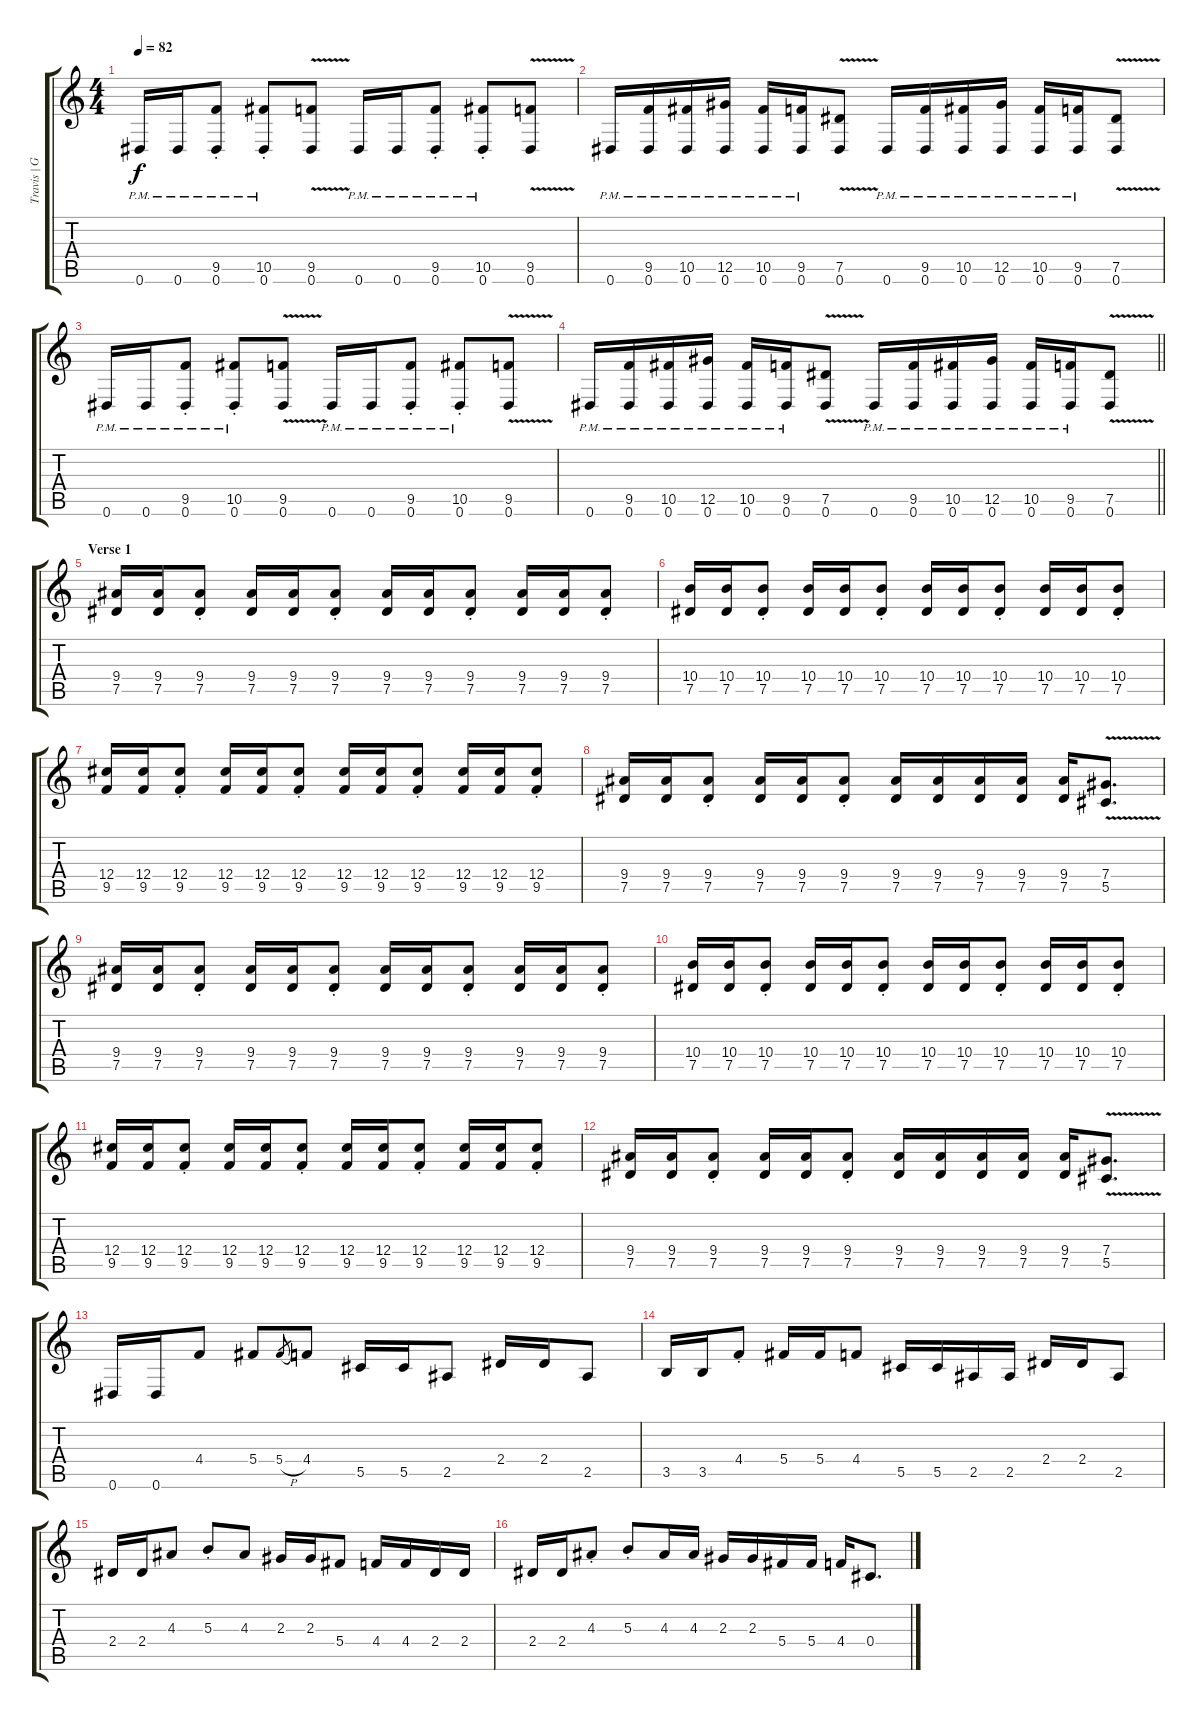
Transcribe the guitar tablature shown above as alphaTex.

\track ("Travis | Gtr. 2" "Travis | G") {instrument overdrivenguitar}
\staff {score tabs}
\tuning (Eb4 Bb3 Gb3 Db3 Ab2 Eb2) {hide}
\ts (4 4)
\tempo 82
\clef g2
\ks c
0.6{pm}.16{dy f} 0.6{pm}.16 (9.5{pm st} 0.6{pm st}).8 (10.5{pm st} 0.6{pm st}).8 (9.5{v} 0.6).8 0.6{pm}.16 0.6{pm}.16 (9.5{pm st} 0.6{pm st}).8 (10.5{pm st} 0.6{pm st}).8 (9.5{v} 0.6).8 |
0.6{pm}.16 (9.5{pm} 0.6{pm}).16 (10.5{pm} 0.6{pm}).16 (12.5{pm} 0.6{pm}).16 (10.5{pm} 0.6{pm}).16 (9.5{pm} 0.6{pm}).16 (7.5{v} 0.6).8 0.6{pm}.16 (9.5{pm} 0.6{pm}).16 (10.5{pm} 0.6{pm}).16 (12.5{pm} 0.6{pm}).16 (10.5{pm} 0.6{pm}).16 (9.5{pm} 0.6{pm}).16 (7.5{v} 0.6).8 |
0.6{pm}.16 0.6{pm}.16 (9.5{pm st} 0.6{pm st}).8 (10.5{pm st} 0.6{pm st}).8 (9.5{v} 0.6).8 0.6{pm}.16 0.6{pm}.16 (9.5{pm st} 0.6{pm st}).8 (10.5{pm st} 0.6{pm st}).8 (9.5{v} 0.6).8 |
\barLineRight lightlight
0.6{pm}.16 (9.5{pm} 0.6{pm}).16 (10.5{pm} 0.6{pm}).16 (12.5{pm} 0.6{pm}).16 (10.5{pm} 0.6{pm}).16 (9.5{pm} 0.6{pm}).16 (7.5{v} 0.6).8 0.6{pm}.16 (9.5{pm} 0.6{pm}).16 (10.5{pm} 0.6{pm}).16 (12.5{pm} 0.6{pm}).16 (10.5{pm} 0.6{pm}).16 (9.5{pm} 0.6{pm}).16 (7.5{v} 0.6).8 |
\section ("" "Verse 1")
(9.4 7.5).16 (9.4 7.5).16 (9.4{st} 7.5{st}).8 (9.4 7.5).16 (9.4 7.5).16 (9.4{st} 7.5{st}).8 (9.4 7.5).16 (9.4 7.5).16 (9.4{st} 7.5{st}).8 (9.4 7.5).16 (9.4 7.5).16 (9.4{st} 7.5{st}).8 |
(10.4 7.5).16 (10.4 7.5).16 (10.4{st} 7.5{st}).8 (10.4 7.5).16 (10.4 7.5).16 (10.4{st} 7.5{st}).8 (10.4 7.5).16 (10.4 7.5).16 (10.4{st} 7.5{st}).8 (10.4 7.5).16 (10.4 7.5).16 (10.4{st} 7.5{st}).8 |
(12.4 9.5).16 (12.4 9.5).16 (12.4{st} 9.5{st}).8 (12.4 9.5).16 (12.4 9.5).16 (12.4{st} 9.5{st}).8 (12.4 9.5).16 (12.4 9.5).16 (12.4{st} 9.5{st}).8 (12.4 9.5).16 (12.4 9.5).16 (12.4{st} 9.5{st}).8 |
(9.4 7.5).16 (9.4 7.5).16 (9.4{st} 7.5{st}).8 (9.4 7.5).16 (9.4 7.5).16 (9.4{st} 7.5{st}).8 (9.4 7.5).16 (9.4 7.5).16 (9.4 7.5).16 (9.4 7.5).16 (9.4 7.5).16 (7.4{v} 5.5{v}).8{d} |
(9.4 7.5).16 (9.4 7.5).16 (9.4{st} 7.5{st}).8 (9.4 7.5).16 (9.4 7.5).16 (9.4{st} 7.5{st}).8 (9.4 7.5).16 (9.4 7.5).16 (9.4{st} 7.5{st}).8 (9.4 7.5).16 (9.4 7.5).16 (9.4{st} 7.5{st}).8 |
(10.4 7.5).16 (10.4 7.5).16 (10.4{st} 7.5{st}).8 (10.4 7.5).16 (10.4 7.5).16 (10.4{st} 7.5{st}).8 (10.4 7.5).16 (10.4 7.5).16 (10.4{st} 7.5{st}).8 (10.4 7.5).16 (10.4 7.5).16 (10.4{st} 7.5{st}).8 |
(12.4 9.5).16 (12.4 9.5).16 (12.4{st} 9.5{st}).8 (12.4 9.5).16 (12.4 9.5).16 (12.4{st} 9.5{st}).8 (12.4 9.5).16 (12.4 9.5).16 (12.4{st} 9.5{st}).8 (12.4 9.5).16 (12.4 9.5).16 (12.4{st} 9.5{st}).8 |
(9.4 7.5).16 (9.4 7.5).16 (9.4{st} 7.5{st}).8 (9.4 7.5).16 (9.4 7.5).16 (9.4{st} 7.5{st}).8 (9.4 7.5).16 (9.4 7.5).16 (9.4 7.5).16 (9.4 7.5).16 (9.4 7.5).16 (7.4{v} 5.5{v}).8{d} |
0.6.16 0.6.16 4.4.8 5.4.8 5.4{h}.8{gr} 4.4.8 5.5.16 5.5.16 2.5.8 2.4.16 2.4.16 2.5.8 |
3.5.16 3.5.16 4.4{st}.8 5.4.16 5.4.16 4.4.8 5.5.16 5.5.16 2.5.16 2.5.16 2.4.16 2.4.16 2.5.8 |
2.4.16 2.4.16 4.3.8 5.3{st}.8 4.3.8 2.3.16 2.3.16 5.4.8 4.4.16 4.4.16 2.4.16 2.4.16 |
2.4.16 2.4.16 4.3{st}.8 5.3{st}.8 4.3.16 4.3.16 2.3.16 2.3.16 5.4.16 5.4.16 4.4.16 0.4.8{d}
